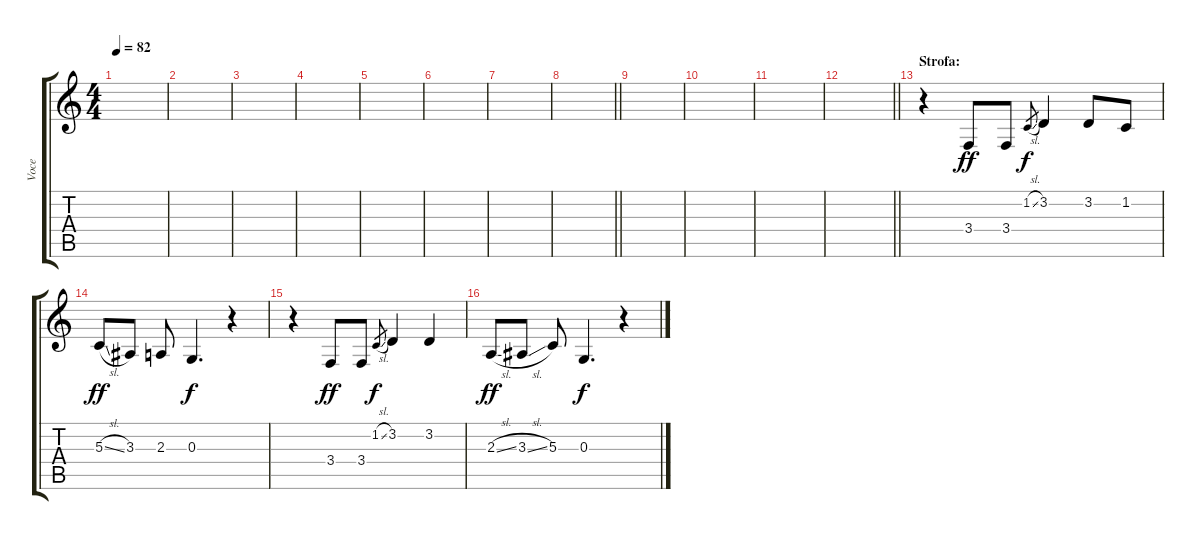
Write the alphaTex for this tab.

\track ("Voce" "Voce") {instrument clarinet}
\staff {score tabs}
\tuning (E4 B3 G3 D3 A2 E2) {hide}
\ts (4 4)
\tempo 82
\clef g2
\ks c
|
|
|
|
|
|
|
\barLineRight lightlight
|
|
|
|
\barLineRight lightlight
|
\section ("" "Strofa:")
r.4 3.4.8{dy ff} 3.4.8 1.2{sl}.8{gr dy f} 3.2.4 3.2.8 1.2.8 |
5.3{sl}.8{dy ff} 3.3.8 2.3.8 0.3.4{d dy f} r.4 |
r.4 3.4.8{dy ff} 3.4.8 1.2{sl}.8{gr dy f} 3.2.4 3.2.4 |
2.3{sl}.8{dy ff} 3.3{sl}.8 5.3.8 0.3.4{d dy f} r.4
